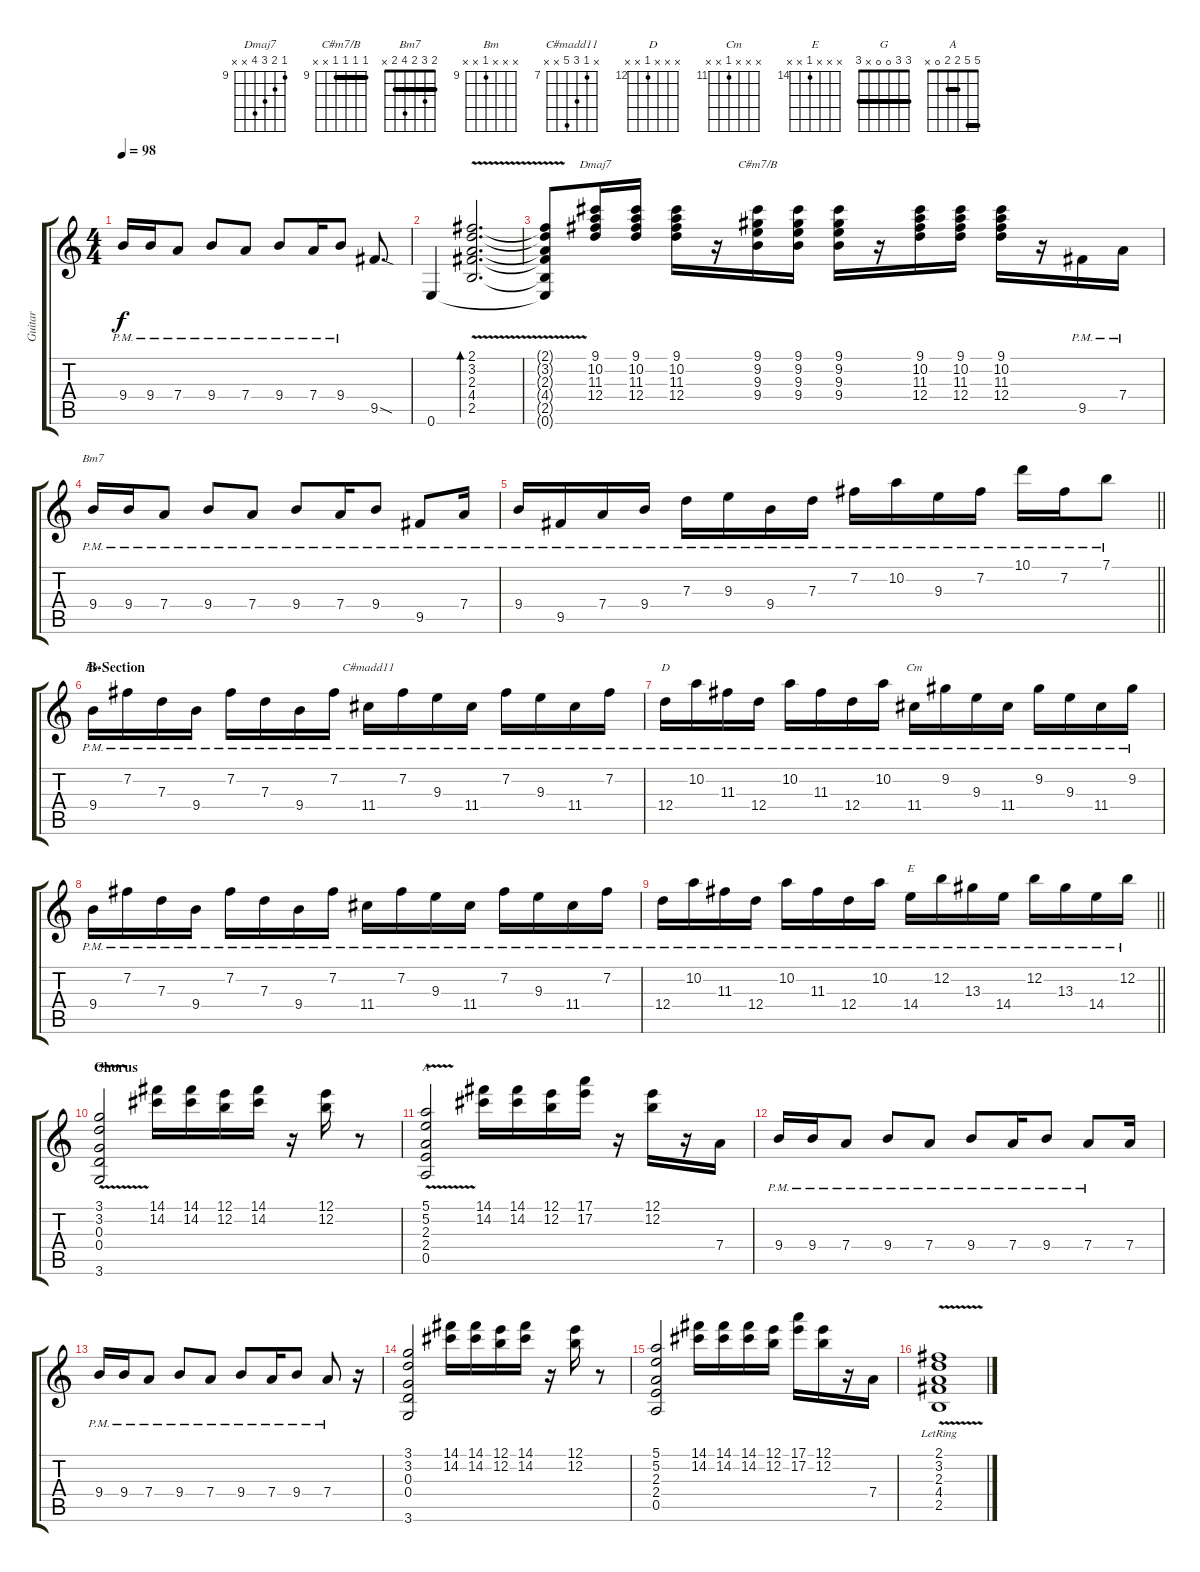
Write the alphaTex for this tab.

\track ("Guitar" "Guitar") {instrument electricguitarclean}
\staff {score tabs}
\tuning (E4 B3 G3 D3 A2 E2) {hide}
\chord ("Dmaj7" 9 10 11 12 x x) {firstfret 9}
\chord ("C#m7/B" 9 9 9 9 x x) {firstfret 9 barre 9}
\chord ("Bm7" 2 3 2 4 2 x) {barre 2}
\chord ("Bm" x x x 9 x x) {firstfret 9}
\chord ("C#madd11" x 7 9 11 x x) {firstfret 7}
\chord ("D" x x x 12 x x) {firstfret 12}
\chord ("Cm" x x x 11 x x) {firstfret 11}
\chord ("E" x x x 14 x x) {firstfret 14}
\chord ("G" 3 3 0 0 x 3) {barre 3}
\chord ("A" 5 5 2 2 0 x) {barre (2 5)}
\ts (4 4)
\tempo 98
\clef g2
\ks c
9.4{pm}.16{dy f} 9.4{pm}.16 7.4{pm}.8 9.4{pm}.8 7.4{pm}.8 9.4{pm}.8 7.4{pm}.16 9.4{pm}.8 9.5{sod}.8{d} |
0.6.4 (2.1 3.2{v} 2.3 4.4 2.5).2{d bd 240} |
(2.1{t} 3.2{t} 2.3{t} 4.4{t} 2.5{t} 0.6{t}).8 (9.1 10.2 11.3 12.4).16{ch "Dmaj7"} (9.1 10.2 11.3 12.4).16 (9.1 10.2 11.3 12.4).16 r.16 (9.1 9.2 9.3 9.4).16{ch "C#m7/B"} (9.1 9.2 9.3 9.4).16 (9.1 9.2 9.3 9.4).16 r.16 (9.1 10.2 11.3 12.4).16 (9.1 10.2 11.3 12.4).16 (9.1 10.2 11.3 12.4).16 r.16 9.5{pm}.16 7.4{pm}.16 |
9.4{pm}.16{ch "Bm7"} 9.4{pm}.16 7.4{pm}.8 9.4{pm}.8 7.4{pm}.8 9.4{pm}.8 7.4{pm}.16 9.4{pm}.8 9.5{pm}.8 7.4{pm}.16 |
\barLineRight lightlight
9.4{pm}.16 9.5{pm}.16 7.4{pm}.16 9.4{pm}.16 7.3{pm}.16 9.3{pm}.16 9.4{pm}.16 7.3{pm}.16 7.2{pm}.16 10.2{pm}.16 9.3{pm}.16 7.2{pm}.16 10.1{pm}.16 7.2{pm}.16 7.1{pm}.8 |
\section ("" "B-Section")
9.4{pm}.16{ch "Bm"} 7.2{pm}.16 7.3{pm}.16 9.4{pm}.16 7.2{pm}.16 7.3{pm}.16 9.4{pm}.16 7.2{pm}.16 11.4{pm}.16{ch "C#madd11"} 7.2{pm}.16 9.3{pm}.16 11.4{pm}.16 7.2{pm}.16 9.3{pm}.16 11.4{pm}.16 7.2{pm}.16 |
12.4{pm}.16{ch "D"} 10.2{pm}.16 11.3{pm}.16 12.4{pm}.16 10.2{pm}.16 11.3{pm}.16 12.4{pm}.16 10.2{pm}.16 11.4{pm}.16{ch "Cm"} 9.2{pm}.16 9.3{pm}.16 11.4{pm}.16 9.2{pm}.16 9.3{pm}.16 11.4{pm}.16 9.2{pm}.16 |
9.4{pm}.16 7.2{pm}.16 7.3{pm}.16 9.4{pm}.16 7.2{pm}.16 7.3{pm}.16 9.4{pm}.16 7.2{pm}.16 11.4{pm}.16 7.2{pm}.16 9.3{pm}.16 11.4{pm}.16 7.2{pm}.16 9.3{pm}.16 11.4{pm}.16 7.2{pm}.16 |
\barLineRight lightlight
12.4{pm}.16 10.2{pm}.16 11.3{pm}.16 12.4{pm}.16 10.2{pm}.16 11.3{pm}.16 12.4{pm}.16 10.2{pm}.16 14.4{pm}.16{ch "E"} 12.2{pm}.16 13.3{pm}.16 14.4{pm}.16 12.2{pm}.16 13.3{pm}.16 14.4{pm}.16 12.2{pm}.16 |
\section ("" "Chorus")
(3.1 3.2 0.3 0.4{v} 3.6).2{ch "G"} (14.1 14.2).16 (14.1 14.2).16 (12.1 12.2).16 (14.1 14.2).16 r.16 (12.1 12.2).16 r.8 |
(5.1 5.2 2.3 2.4{v} 0.5).2{ch "A"} (14.1 14.2).16 (14.1 14.2).16 (12.1 12.2).16 (17.1 17.2).16 r.16 (12.1 12.2).16 r.16 7.4.16 |
9.4{pm}.16 9.4{pm}.16 7.4{pm}.8 9.4{pm}.8 7.4{pm}.8 9.4{pm}.8 7.4{pm}.16 9.4{pm}.8 7.4{pm}.8 7.4.16 |
9.4{pm}.16 9.4{pm}.16 7.4{pm}.8 9.4{pm}.8 7.4{pm}.8 9.4{pm}.8 7.4{pm}.16 9.4{pm}.8 7.4{pm}.8 r.16 |
(3.1 3.2 0.3 0.4 3.6).2 (14.1 14.2).16 (14.1 14.2).16 (12.1 12.2).16 (14.1 14.2).16 r.16 (12.1 12.2).16 r.8 |
(5.1 5.2 2.3 2.4 0.5).2 (14.1 14.2).16 (14.1 14.2).16 (14.1 14.2).16 (12.1 12.2).16 (17.1 17.2).16 (12.1 12.2).16 r.16 7.4.16 |
(2.1{v} 3.2 2.3 4.4{lr} 2.5).1
